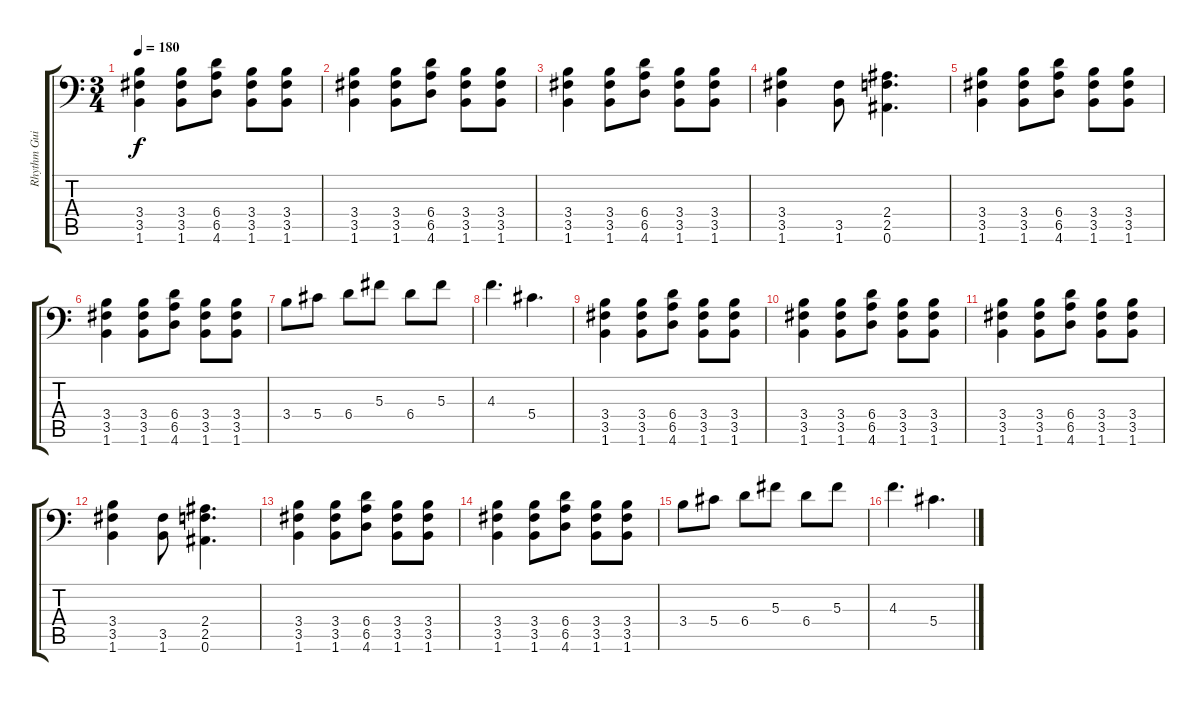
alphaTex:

\track ("Rhythm Guitar 2" "Rhythm Gui") {instrument distortionguitar}
\staff {score tabs}
\tuning (Bb3 F3 Db3 Ab2 Eb2 Bb1) {hide}
\ts (3 4)
\tempo 180
\clef f4
\ks c
(3.4 3.5 1.6).4{dy f} (3.4 3.5 1.6).8 (6.4 6.5 4.6).8 (3.4 3.5 1.6).8 (3.4 3.5 1.6).8 |
(3.4 3.5 1.6).4 (3.4 3.5 1.6).8 (6.4 6.5 4.6).8 (3.4 3.5 1.6).8 (3.4 3.5 1.6).8 |
(3.4 3.5 1.6).4 (3.4 3.5 1.6).8 (6.4 6.5 4.6).8 (3.4 3.5 1.6).8 (3.4 3.5 1.6).8 |
(3.4 3.5 1.6).4 (3.5 1.6).8 (2.4 2.5 0.6).4{d} |
(3.4 3.5 1.6).4 (3.4 3.5 1.6).8 (6.4 6.5 4.6).8 (3.4 3.5 1.6).8 (3.4 3.5 1.6).8 |
(3.4 3.5 1.6).4 (3.4 3.5 1.6).8 (6.4 6.5 4.6).8 (3.4 3.5 1.6).8 (3.4 3.5 1.6).8 |
3.4.8 5.4.8 6.4.8 5.3.8 6.4.8 5.3.8 |
4.3.4{d} 5.4.4{d} |
(3.4 3.5 1.6).4 (3.4 3.5 1.6).8 (6.4 6.5 4.6).8 (3.4 3.5 1.6).8 (3.4 3.5 1.6).8 |
(3.4 3.5 1.6).4 (3.4 3.5 1.6).8 (6.4 6.5 4.6).8 (3.4 3.5 1.6).8 (3.4 3.5 1.6).8 |
(3.4 3.5 1.6).4 (3.4 3.5 1.6).8 (6.4 6.5 4.6).8 (3.4 3.5 1.6).8 (3.4 3.5 1.6).8 |
(3.4 3.5 1.6).4 (3.5 1.6).8 (2.4 2.5 0.6).4{d} |
(3.4 3.5 1.6).4 (3.4 3.5 1.6).8 (6.4 6.5 4.6).8 (3.4 3.5 1.6).8 (3.4 3.5 1.6).8 |
(3.4 3.5 1.6).4 (3.4 3.5 1.6).8 (6.4 6.5 4.6).8 (3.4 3.5 1.6).8 (3.4 3.5 1.6).8 |
3.4.8 5.4.8 6.4.8 5.3.8 6.4.8 5.3.8 |
4.3.4{d} 5.4.4{d}
